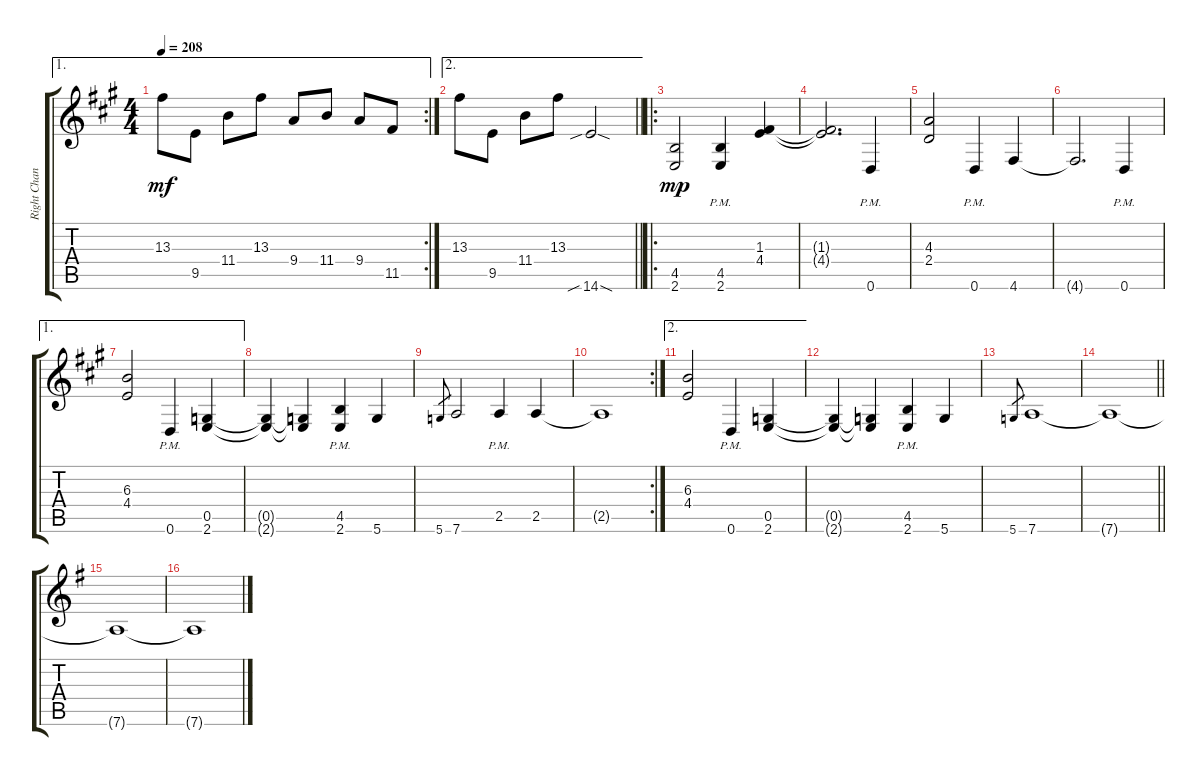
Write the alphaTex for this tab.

\track ("Right Channel/Solo 1" "Right Chan") {instrument overdrivenguitar}
\staff {score tabs}
\tuning (D4 A3 F3 C3 G2 D2) {hide}
\ae 1
\rc 2
\ts (4 4)
\tempo 208
\clef g2
\ks a
13.3.8{dy mf} 9.5.8 11.4.8 13.3.8 9.4.8 11.4.8 9.4.8 11.5.8 |
\ae 2
\barLineRight lightlight
13.3.8 9.5.8 11.4.8 13.3.8 14.6{sib sod}.2 |
\ro
(4.5 2.6).2{dy mp} (4.5{pm} 2.6{pm}).4 (1.3 4.4).4 |
(1.3{t} 4.4{t}).2{d} 0.6{pm}.4 |
(4.3 2.4).2 0.6{pm}.4 4.6.4 |
4.6{t}.2{d} 0.6{pm}.4 |
\ae 1
(6.3 4.4).2 0.6{pm}.4 (0.5 2.6).4 |
(0.5{t} 2.6{t}).4 (0.5{t} 2.6{t}).4 (4.5{pm} 2.6{pm}).4 5.6.4 |
5.6.8{gr} 7.6.2 2.5{pm}.4 2.5.4 |
\rc 2
2.5{t}.1 |
\ae 2
(6.3 4.4).2 0.6{pm}.4 (0.5 2.6).4 |
(0.5{t} 2.6{t}).4 (0.5{t} 2.6{t}).4 (4.5{pm} 2.6{pm}).4 5.6.4 |
5.6.8{gr} 7.6.1 |
\barLineRight lightlight
7.6{t}.1 |
\ks g
7.6{t}.1 |
7.6{t}.1
